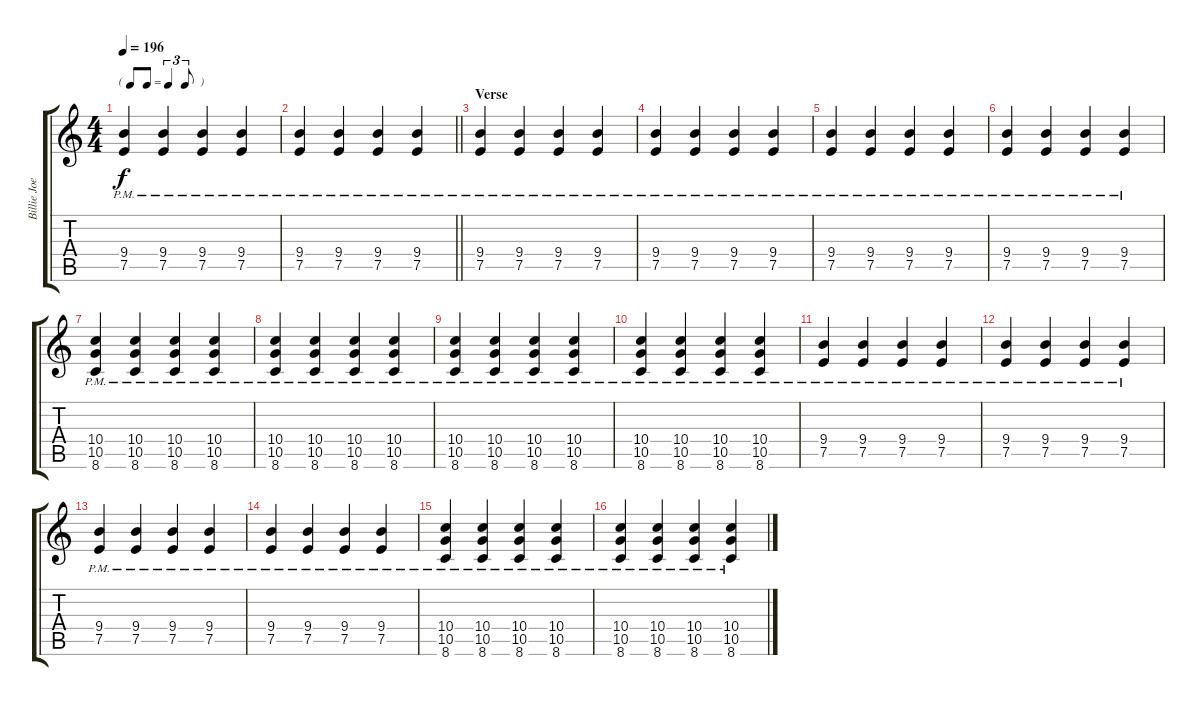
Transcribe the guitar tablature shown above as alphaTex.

\track ("Billie Joe" "Billie Joe") {instrument distortionguitar}
\staff {score tabs}
\tuning (E4 B3 G3 D3 A2 E2) {hide}
\ts (4 4)
\tf triplet8th
\tempo 196
\clef g2
\ks c
(9.4{pm} 7.5{pm}).4{dy f} (9.4{pm} 7.5{pm}).4 (9.4{pm} 7.5{pm}).4 (9.4{pm} 7.5{pm}).4 |
\barLineRight lightlight
(9.4{pm} 7.5{pm}).4 (9.4{pm} 7.5{pm}).4 (9.4{pm} 7.5{pm}).4 (9.4{pm} 7.5{pm}).4 |
\section ("" "Verse")
(9.4{pm} 7.5{pm}).4 (9.4{pm} 7.5{pm}).4 (9.4{pm} 7.5{pm}).4 (9.4{pm} 7.5{pm}).4 |
(9.4{pm} 7.5{pm}).4 (9.4{pm} 7.5{pm}).4 (9.4{pm} 7.5{pm}).4 (9.4{pm} 7.5{pm}).4 |
(9.4{pm} 7.5{pm}).4 (9.4{pm} 7.5{pm}).4 (9.4{pm} 7.5{pm}).4 (9.4{pm} 7.5{pm}).4 |
(9.4{pm} 7.5{pm}).4 (9.4{pm} 7.5{pm}).4 (9.4{pm} 7.5{pm}).4 (9.4{pm} 7.5{pm}).4 |
(10.4{pm} 10.5{pm} 8.6{pm}).4 (10.4{pm} 10.5{pm} 8.6{pm}).4 (10.4{pm} 10.5{pm} 8.6{pm}).4 (10.4{pm} 10.5{pm} 8.6{pm}).4 |
(10.4{pm} 10.5{pm} 8.6{pm}).4 (10.4{pm} 10.5{pm} 8.6{pm}).4 (10.4{pm} 10.5{pm} 8.6{pm}).4 (10.4{pm} 10.5{pm} 8.6{pm}).4 |
(10.4{pm} 10.5{pm} 8.6{pm}).4 (10.4{pm} 10.5{pm} 8.6{pm}).4 (10.4{pm} 10.5{pm} 8.6{pm}).4 (10.4{pm} 10.5{pm} 8.6{pm}).4 |
(10.4{pm} 10.5{pm} 8.6{pm}).4 (10.4{pm} 10.5{pm} 8.6{pm}).4 (10.4{pm} 10.5{pm} 8.6{pm}).4 (10.4{pm} 10.5{pm} 8.6{pm}).4 |
(9.4{pm} 7.5{pm}).4 (9.4{pm} 7.5{pm}).4 (9.4{pm} 7.5{pm}).4 (9.4{pm} 7.5{pm}).4 |
(9.4{pm} 7.5{pm}).4 (9.4{pm} 7.5{pm}).4 (9.4{pm} 7.5{pm}).4 (9.4{pm} 7.5{pm}).4 |
(9.4{pm} 7.5{pm}).4 (9.4{pm} 7.5{pm}).4 (9.4{pm} 7.5{pm}).4 (9.4{pm} 7.5{pm}).4 |
(9.4{pm} 7.5{pm}).4 (9.4{pm} 7.5{pm}).4 (9.4{pm} 7.5{pm}).4 (9.4{pm} 7.5{pm}).4 |
(10.4{pm} 10.5{pm} 8.6{pm}).4 (10.4{pm} 10.5{pm} 8.6{pm}).4 (10.4{pm} 10.5{pm} 8.6{pm}).4 (10.4{pm} 10.5{pm} 8.6{pm}).4 |
(10.4{pm} 10.5{pm} 8.6{pm}).4 (10.4{pm} 10.5{pm} 8.6{pm}).4 (10.4{pm} 10.5{pm} 8.6{pm}).4 (10.4{pm} 10.5{pm} 8.6{pm}).4
